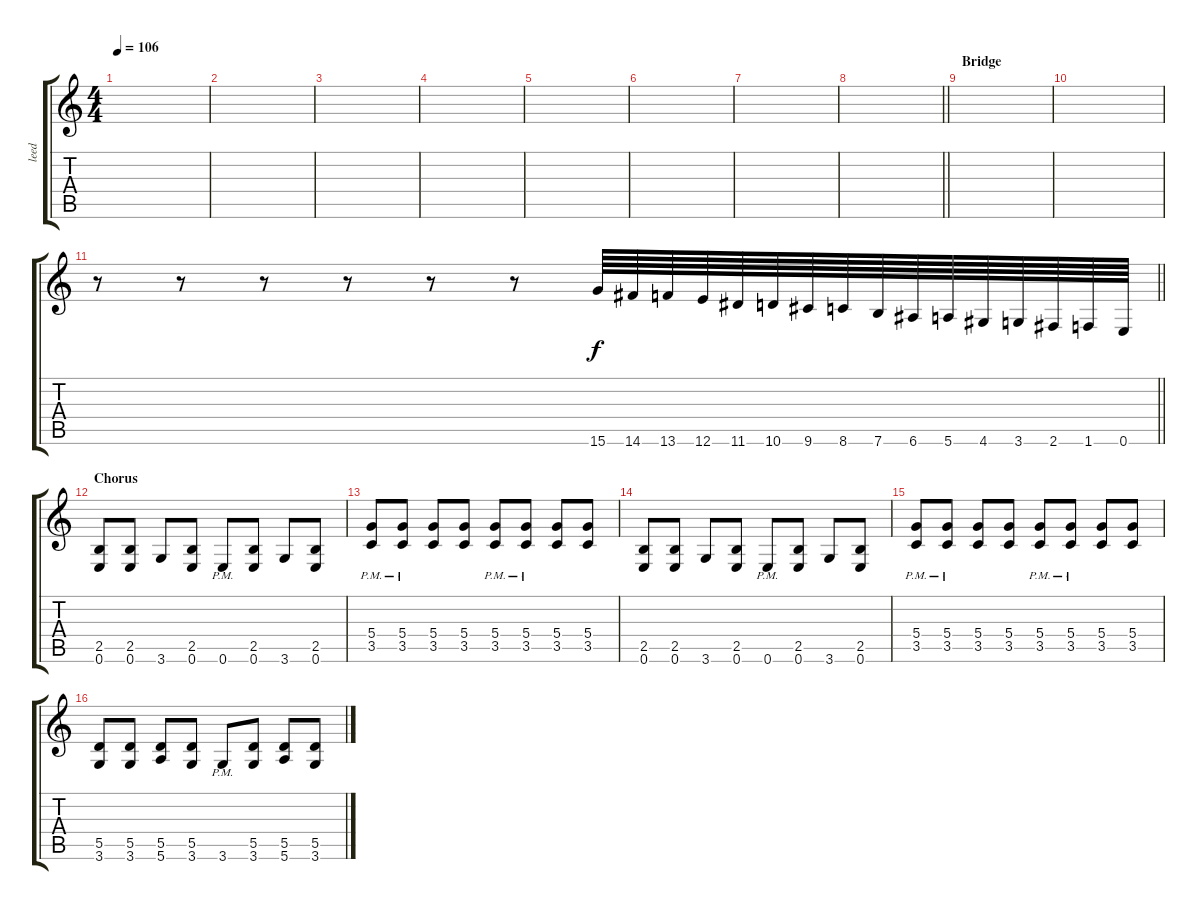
\track ("leed" "leed") {instrument distortionguitar}
\staff {score tabs}
\tuning (E4 B3 G3 D3 A2 E2) {hide}
\ts (4 4)
\tempo 106
\clef g2
\ks c
|
|
|
|
|
|
|
\barLineRight lightlight
|
\section ("" "Bridge")
|
|
\barLineRight lightlight
r.8 r.8 r.8 r.8 r.8 r.8 15.6.64 14.6.64 13.6.64 12.6.64 11.6.64 10.6.64 9.6.64 8.6.64 7.6.64 6.6.64 5.6.64 4.6.64 3.6.64 2.6.64 1.6.64 0.6.64 |
\section ("" "Chorus")
(2.5 0.6).8 (2.5 0.6).8 3.6.8 (2.5 0.6).8 0.6{pm}.8 (2.5 0.6).8 3.6.8 (2.5 0.6).8 |
(5.4{pm} 3.5{pm}).8 (5.4{pm} 3.5{pm}).8 (5.4 3.5).8 (5.4 3.5).8 (5.4{pm} 3.5{pm}).8 (5.4{pm} 3.5{pm}).8 (5.4 3.5).8 (5.4 3.5).8 |
(2.5 0.6).8 (2.5 0.6).8 3.6.8 (2.5 0.6).8 0.6{pm}.8 (2.5 0.6).8 3.6.8 (2.5 0.6).8 |
(5.4{pm} 3.5{pm}).8 (5.4{pm} 3.5{pm}).8 (5.4 3.5).8 (5.4 3.5).8 (5.4{pm} 3.5{pm}).8 (5.4{pm} 3.5{pm}).8 (5.4 3.5).8 (5.4 3.5).8 |
(5.5 3.6).8 (5.5 3.6).8 (5.5 5.6).8 (5.5 3.6).8 3.6{pm}.8 (5.5 3.6).8 (5.5 5.6).8 (5.5 3.6).8
